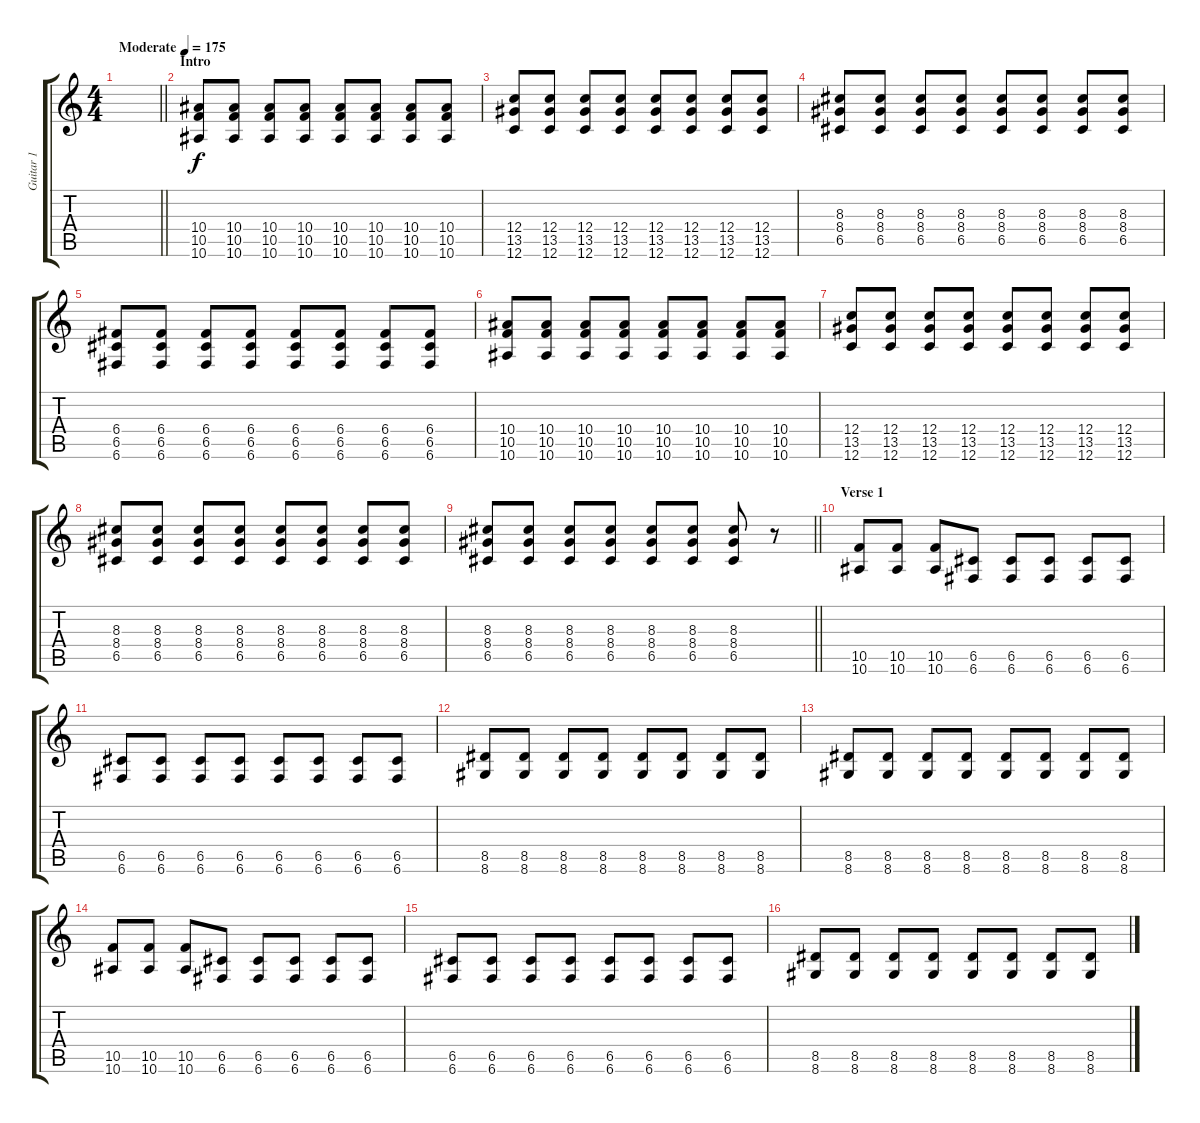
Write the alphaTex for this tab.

\track ("Guitar 1" "Guitar 1") {instrument distortionguitar}
\staff {score tabs}
\tuning (D4 A3 F3 C3 G2 C2) {hide}
\ts (4 4)
\tempo (175 "Moderate")
\clef g2
\barLineRight lightlight
\ks c
|
\section ("" "Intro")
(10.4 10.5 10.6).8 (10.4 10.5 10.6).8 (10.4 10.5 10.6).8 (10.4 10.5 10.6).8 (10.4 10.5 10.6).8 (10.4 10.5 10.6).8 (10.4 10.5 10.6).8 (10.4 10.5 10.6).8 |
(12.4 13.5 12.6).8 (12.4 13.5 12.6).8 (12.4 13.5 12.6).8 (12.4 13.5 12.6).8 (12.4 13.5 12.6).8 (12.4 13.5 12.6).8 (12.4 13.5 12.6).8 (12.4 13.5 12.6).8 |
(8.3 8.4 6.5).8 (8.3 8.4 6.5).8 (8.3 8.4 6.5).8 (8.3 8.4 6.5).8 (8.3 8.4 6.5).8 (8.3 8.4 6.5).8 (8.3 8.4 6.5).8 (8.3 8.4 6.5).8 |
(6.4 6.5 6.6).8 (6.4 6.5 6.6).8 (6.4 6.5 6.6).8 (6.4 6.5 6.6).8 (6.4 6.5 6.6).8 (6.4 6.5 6.6).8 (6.4 6.5 6.6).8 (6.4 6.5 6.6).8 |
(10.4 10.5 10.6).8 (10.4 10.5 10.6).8 (10.4 10.5 10.6).8 (10.4 10.5 10.6).8 (10.4 10.5 10.6).8 (10.4 10.5 10.6).8 (10.4 10.5 10.6).8 (10.4 10.5 10.6).8 |
(12.4 13.5 12.6).8 (12.4 13.5 12.6).8 (12.4 13.5 12.6).8 (12.4 13.5 12.6).8 (12.4 13.5 12.6).8 (12.4 13.5 12.6).8 (12.4 13.5 12.6).8 (12.4 13.5 12.6).8 |
(8.3 8.4 6.5).8 (8.3 8.4 6.5).8 (8.3 8.4 6.5).8 (8.3 8.4 6.5).8 (8.3 8.4 6.5).8 (8.3 8.4 6.5).8 (8.3 8.4 6.5).8 (8.3 8.4 6.5).8 |
\barLineRight lightlight
(8.3 8.4 6.5).8 (8.3 8.4 6.5).8 (8.3 8.4 6.5).8 (8.3 8.4 6.5).8 (8.3 8.4 6.5).8 (8.3 8.4 6.5).8 (8.3 8.4 6.5).8 r.8 |
\section ("" "Verse 1")
(10.5 10.6).8 (10.5 10.6).8 (10.5 10.6).8 (6.5 6.6).8 (6.5 6.6).8 (6.5 6.6).8 (6.5 6.6).8 (6.5 6.6).8 |
(6.5 6.6).8 (6.5 6.6).8 (6.5 6.6).8 (6.5 6.6).8 (6.5 6.6).8 (6.5 6.6).8 (6.5 6.6).8 (6.5 6.6).8 |
(8.5 8.6).8 (8.5 8.6).8 (8.5 8.6).8 (8.5 8.6).8 (8.5 8.6).8 (8.5 8.6).8 (8.5 8.6).8 (8.5 8.6).8 |
(8.5 8.6).8 (8.5 8.6).8 (8.5 8.6).8 (8.5 8.6).8 (8.5 8.6).8 (8.5 8.6).8 (8.5 8.6).8 (8.5 8.6).8 |
(10.5 10.6).8 (10.5 10.6).8 (10.5 10.6).8 (6.5 6.6).8 (6.5 6.6).8 (6.5 6.6).8 (6.5 6.6).8 (6.5 6.6).8 |
(6.5 6.6).8 (6.5 6.6).8 (6.5 6.6).8 (6.5 6.6).8 (6.5 6.6).8 (6.5 6.6).8 (6.5 6.6).8 (6.5 6.6).8 |
(8.5 8.6).8 (8.5 8.6).8 (8.5 8.6).8 (8.5 8.6).8 (8.5 8.6).8 (8.5 8.6).8 (8.5 8.6).8 (8.5 8.6).8
